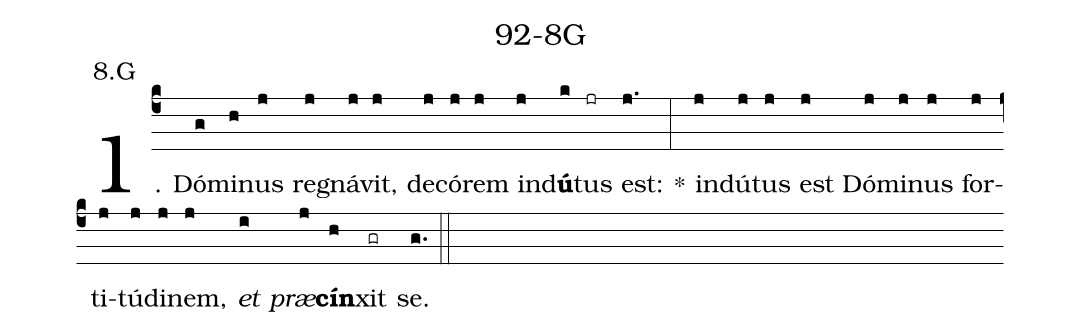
name: 92-8G;
annotation: 8.G;
%%
(c4)1. Dó(g)mi(h)nus(j) re(j)gná(j)vit,(j) de(j)có(j)rem(j) ind(j)<b>ú</b>(k)tus(jr) est:(j.) *(:) ind(j)ú(j)tus(j) est(j) Dó(j)mi(j)nus(j) for(j)ti(j)tú(j)di(j)nem,(j) <i>et</i>(i) <i>præ</i>(j)<b>cín</b>(h)xit(gr) se.(g.) (::)
